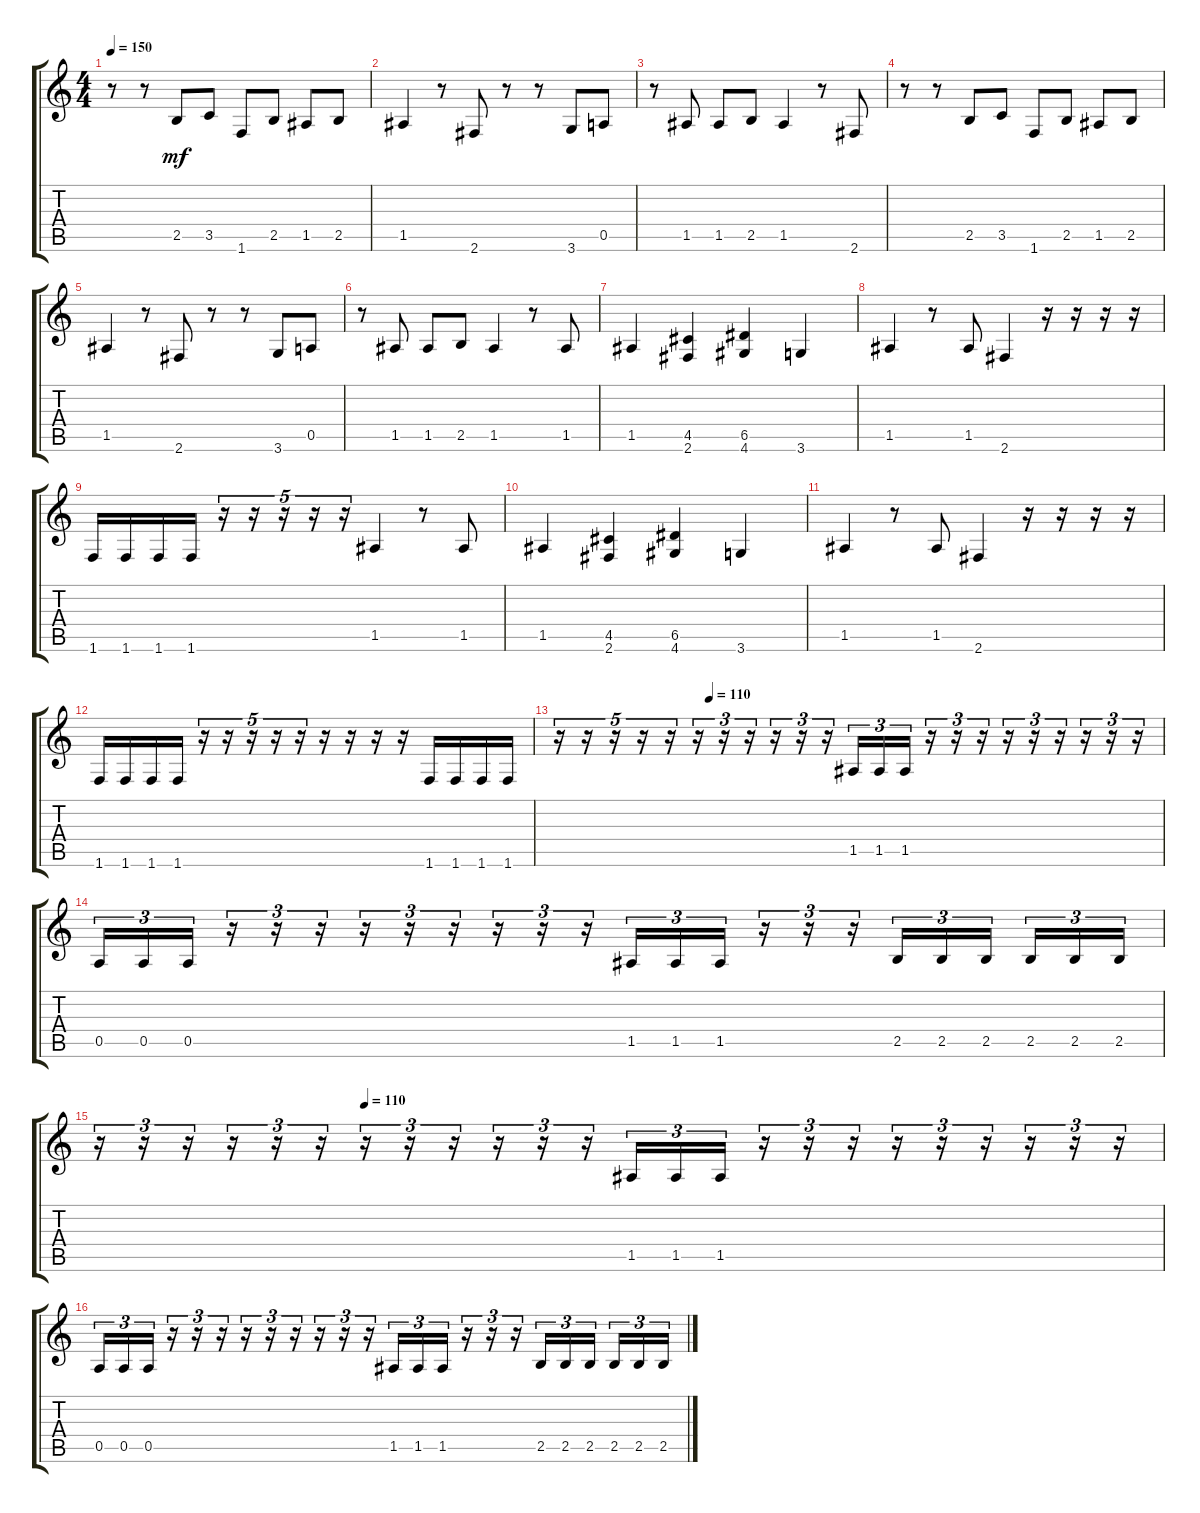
\track "" {instrument distortionguitar}
\staff {score tabs}
\tuning (E4 B3 G3 D3 A2 E2) {hide}
\ts (4 4)
\tempo 150
\clef g2
\ks c
r.8{dy mf} r.8 2.5.8 3.5.8 1.6.8 2.5.8 1.5.8 2.5.8 |
1.5.4 r.8 2.6.8 r.8 r.8 3.6.8 0.5.8 |
r.8 1.5.8 1.5.8 2.5.8 1.5.4 r.8 2.6.8 |
r.8 r.8 2.5.8 3.5.8 1.6.8 2.5.8 1.5.8 2.5.8 |
1.5.4 r.8 2.6.8 r.8 r.8 3.6.8 0.5.8 |
r.8 1.5.8 1.5.8 2.5.8 1.5.4 r.8 1.5.8 |
1.5.4 (4.5 2.6).4 (6.5 4.6).4 3.6.4 |
1.5.4 r.8 1.5.8 2.6.4 r.16 r.16 r.16 r.16 |
1.6.16 1.6.16 1.6.16 1.6.16 r.16{tu (5 4)} r.16{tu (5 4)} r.16{tu (5 4)} r.16{tu (5 4)} r.16{tu (5 4)} 1.5.4 r.8 1.5.8 |
1.5.4 (4.5 2.6).4 (6.5 4.6).4 3.6.4 |
1.5.4 r.8 1.5.8 2.6.4 r.16 r.16 r.16 r.16 |
1.6.16 1.6.16 1.6.16 1.6.16 r.16{tu (5 4)} r.16{tu (5 4)} r.16{tu (5 4)} r.16{tu (5 4)} r.16{tu (5 4)} r.16 r.16 r.16 r.16 1.6.16 1.6.16 1.6.16 1.6.16 |
\tempo (110 0.25)
r.16{tu (5 4)} r.16{tu (5 4)} r.16{tu (5 4)} r.16{tu (5 4)} r.16{tu (5 4)} r.16{tu (3 2)} r.16{tu (3 2)} r.16{tu (3 2)} r.16{tu (3 2)} r.16{tu (3 2)} r.16{tu (3 2)} 1.5.16{tu (3 2)} 1.5.16{tu (3 2)} 1.5.16{tu (3 2)} r.16{tu (3 2)} r.16{tu (3 2)} r.16{tu (3 2)} r.16{tu (3 2)} r.16{tu (3 2)} r.16{tu (3 2)} r.16{tu (3 2)} r.16{tu (3 2)} r.16{tu (3 2)} |
0.5.16{tu (3 2)} 0.5.16{tu (3 2)} 0.5.16{tu (3 2)} r.16{tu (3 2)} r.16{tu (3 2)} r.16{tu (3 2)} r.16{tu (3 2)} r.16{tu (3 2)} r.16{tu (3 2)} r.16{tu (3 2)} r.16{tu (3 2)} r.16{tu (3 2)} 1.5.16{tu (3 2)} 1.5.16{tu (3 2)} 1.5.16{tu (3 2)} r.16{tu (3 2)} r.16{tu (3 2)} r.16{tu (3 2)} 2.5.16{tu (3 2)} 2.5.16{tu (3 2)} 2.5.16{tu (3 2) beam splitsecondary} 2.5.16{tu (3 2)} 2.5.16{tu (3 2)} 2.5.16{tu (3 2)} |
\tempo (110 0.25)
r.16{tu (3 2)} r.16{tu (3 2)} r.16{tu (3 2)} r.16{tu (3 2)} r.16{tu (3 2)} r.16{tu (3 2)} r.16{tu (3 2)} r.16{tu (3 2)} r.16{tu (3 2)} r.16{tu (3 2)} r.16{tu (3 2)} r.16{tu (3 2)} 1.5.16{tu (3 2)} 1.5.16{tu (3 2)} 1.5.16{tu (3 2)} r.16{tu (3 2)} r.16{tu (3 2)} r.16{tu (3 2)} r.16{tu (3 2)} r.16{tu (3 2)} r.16{tu (3 2)} r.16{tu (3 2)} r.16{tu (3 2)} r.16{tu (3 2)} |
0.5.16{tu (3 2)} 0.5.16{tu (3 2)} 0.5.16{tu (3 2)} r.16{tu (3 2)} r.16{tu (3 2)} r.16{tu (3 2)} r.16{tu (3 2)} r.16{tu (3 2)} r.16{tu (3 2)} r.16{tu (3 2)} r.16{tu (3 2)} r.16{tu (3 2)} 1.5.16{tu (3 2)} 1.5.16{tu (3 2)} 1.5.16{tu (3 2)} r.16{tu (3 2)} r.16{tu (3 2)} r.16{tu (3 2)} 2.5.16{tu (3 2)} 2.5.16{tu (3 2)} 2.5.16{tu (3 2) beam splitsecondary} 2.5.16{tu (3 2)} 2.5.16{tu (3 2)} 2.5.16{tu (3 2)}
